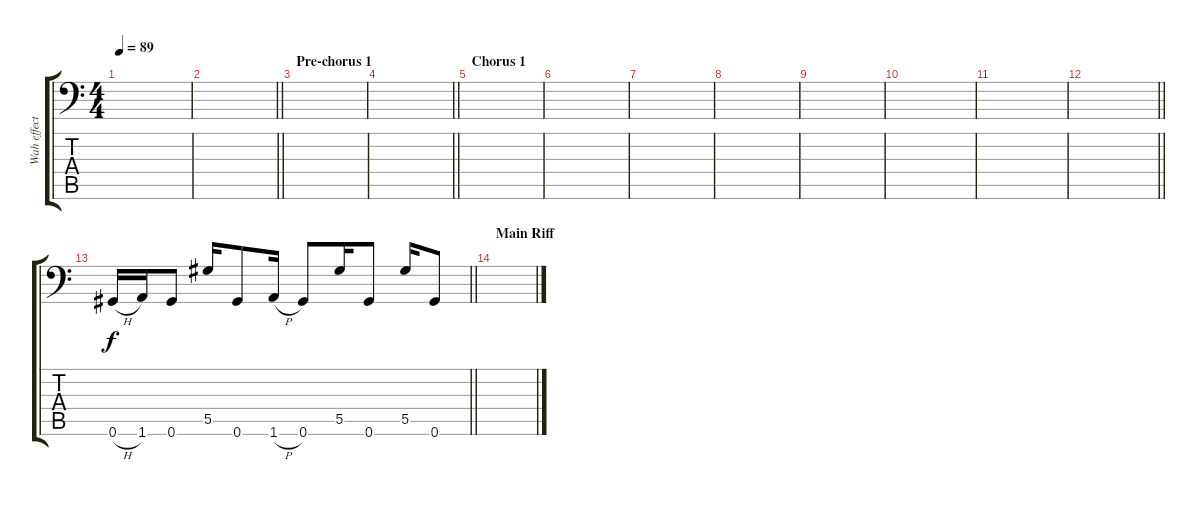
\track ("Wah effect" "Wah effect") {instrument guitarharmonics}
\staff {score tabs}
\tuning (Bb3 F3 Db3 Ab2 Eb2 Ab1) {hide}
\ts (4 4)
\tempo 89
\clef f4
\ks c
|
\barLineRight lightlight
|
\section ("" "Pre-chorus 1")
|
\barLineRight lightlight
|
\section ("" "Chorus 1")
|
|
|
|
|
|
|
\barLineRight lightlight
|
\barLineRight lightlight
0.6{h}.16 1.6.16 0.6.8 5.5.16 0.6.8 1.6{h}.16 0.6.8 5.5.16 0.6.8 5.5.16 0.6.8 |
\section ("" "Main Riff")
